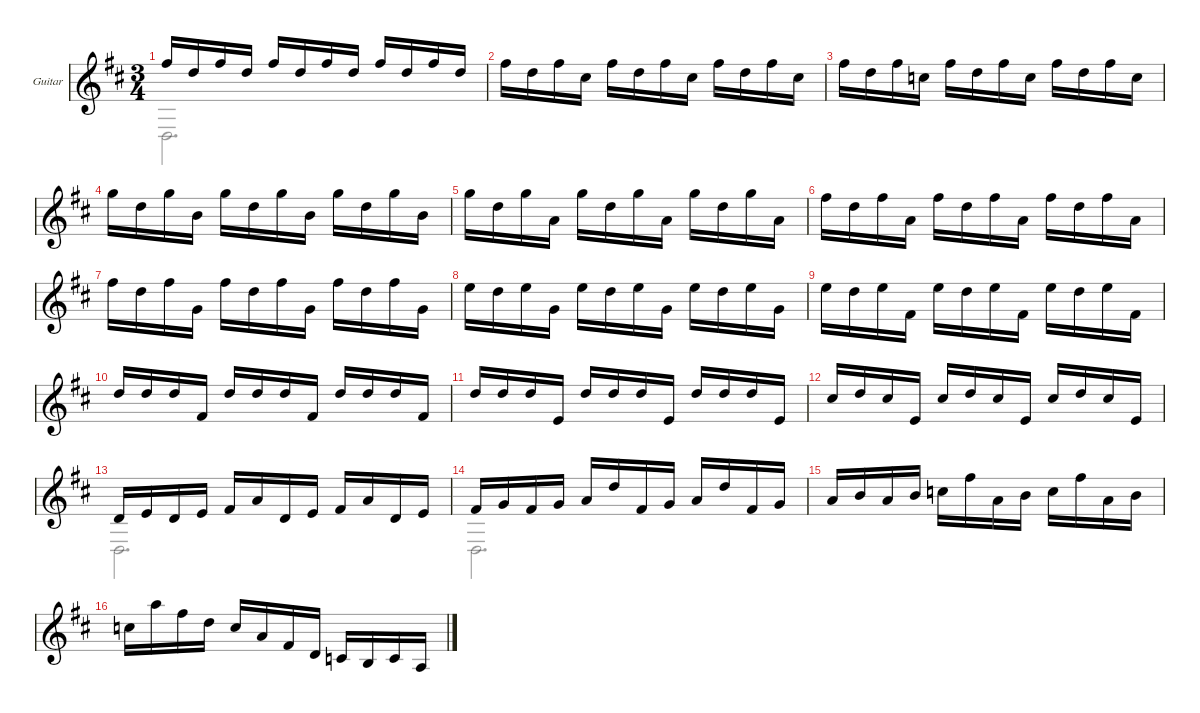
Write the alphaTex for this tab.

\hideDynamics
\bracketExtendMode nobrackets
\firstSystemTrackNameOrientation horizontal
\otherSystemsTrackNameOrientation horizontal
\track ("Guitar" "Guitar") {instrument acousticguitarnylon}
\staff {score}
\tuning (E5 A4 D4 G3)
\displaytranspose 0
\voice
\ts (3 4)
\tempo (90 hide)
\clef g2
\ks d
2.1{acc #}.16{dy ff beam Up} 5.2{acc forcenatural}.16{beam Up} 2.1{acc #}.16{beam Up} 5.2{acc forcenatural}.16{beam Up} 2.1{acc #}.16{beam Up} 5.2{acc forcenatural}.16{beam Up} 2.1{acc #}.16{beam Up} 5.2{acc forcenatural}.16{beam Up} 2.1{acc #}.16{beam Up} 5.2{acc forcenatural}.16{beam Up} 2.1{acc #}.16{beam Up} 5.2{acc forcenatural}.16{beam Up} |
2.1{acc #}.16{beam Down} 5.2{acc forcenatural}.16{beam Down} 2.1{acc #}.16{beam Down} 4.2{acc #}.16{beam Down} 2.1{acc #}.16{beam Down} 5.2{acc forcenatural}.16{beam Down} 2.1{acc #}.16{beam Down} 4.2{acc #}.16{beam Down} 2.1{acc #}.16{beam Down} 5.2{acc forcenatural}.16{beam Down} 2.1{acc #}.16{beam Down} 4.2{acc #}.16{beam Down} |
2.1{acc #}.16{beam Down} 5.2{acc forcenatural}.16{beam Down} 2.1{acc #}.16{beam Down} 3.2{acc forcenatural}.16{beam Down} 2.1{acc #}.16{beam Down} 5.2{acc forcenatural}.16{beam Down} 2.1{acc #}.16{beam Down} 3.2{acc forcenatural}.16{beam Down} 2.1{acc #}.16{beam Down} 5.2{acc forcenatural}.16{beam Down} 2.1{acc #}.16{beam Down} 3.2{acc forcenatural}.16{beam Down} |
3.1{acc forcenatural}.16{beam Down} 5.2{acc forcenatural}.16{beam Down} 3.1{acc forcenatural}.16{beam Down} 2.2{acc forcenatural}.16{beam Down} 3.1{acc forcenatural}.16{beam Down} 5.2{acc forcenatural}.16{beam Down} 3.1{acc forcenatural}.16{beam Down} 2.2{acc forcenatural}.16{beam Down} 3.1{acc forcenatural}.16{beam Down} 5.2{acc forcenatural}.16{beam Down} 3.1{acc forcenatural}.16{beam Down} 2.2{acc forcenatural}.16{beam Down} |
3.1{acc forcenatural}.16{beam Down} 5.2{acc forcenatural}.16{beam Down} 3.1{acc forcenatural}.16{beam Down} 7.3{acc forcenatural}.16{beam Down} 10.2{acc forcenatural}.16{beam Down} 12.3{acc forcenatural}.16{beam Down} 10.2{acc forcenatural}.16{beam Down} 7.3{acc forcenatural}.16{beam Down} 10.2{acc forcenatural}.16{beam Down} 12.3{acc forcenatural}.16{beam Down} 10.2{acc forcenatural}.16{beam Down} 7.3{acc forcenatural}.16{beam Down} |
9.2{acc #}.16{beam Down} 5.2{acc forcenatural}.16{beam Down} 2.1{acc #}.16{beam Down} 0.2{acc forcenatural}.16{beam Down} 2.1{acc #}.16{beam Down} 5.2{acc forcenatural}.16{beam Down} 2.1{acc #}.16{beam Down} 0.2{acc forcenatural}.16{beam Down} 2.1{acc #}.16{beam Down} 5.2{acc forcenatural}.16{beam Down} 2.1{acc #}.16{beam Down} 0.2{acc forcenatural}.16{beam Down} |
2.1{acc #}.16{beam Down} 5.2{acc forcenatural}.16{beam Down} 9.2{acc #}.16{beam Down} 12.4{acc forcenatural}.16{beam Down} 9.2{acc #}.16{beam Down} 5.2{acc forcenatural}.16{beam Down} 9.2{acc #}.16{beam Down} 12.4{acc forcenatural}.16{beam Down} 9.2{acc #}.16{beam Down} 5.2{acc forcenatural}.16{beam Down} 2.1{acc #}.16{beam Down} 5.3{acc forcenatural}.16{beam Down} |
7.2{acc forcenatural}.16{beam Down} 5.2{acc forcenatural}.16{beam Down} 7.2{acc forcenatural}.16{beam Down} 5.3{acc forcenatural}.16{beam Down} 7.2{acc forcenatural}.16{beam Down} 5.2{acc forcenatural}.16{beam Down} 7.2{acc forcenatural}.16{beam Down} 5.3{acc forcenatural}.16{beam Down} 7.2{acc forcenatural}.16{beam Down} 5.2{acc forcenatural}.16{beam Down} 7.2{acc forcenatural}.16{beam Down} 5.3{acc forcenatural}.16{beam Down} |
7.2{acc forcenatural}.16{beam Down} 5.2{acc forcenatural}.16{beam Down} 7.2{acc forcenatural}.16{beam Down} 4.3{acc #}.16{beam Down} 7.2{acc forcenatural}.16{beam Down} 5.2{acc forcenatural}.16{beam Down} 7.2{acc forcenatural}.16{beam Down} 4.3{acc #}.16{beam Down} 7.2{acc forcenatural}.16{beam Down} 5.2{acc forcenatural}.16{beam Down} 7.2{acc forcenatural}.16{beam Down} 4.3{acc #}.16{beam Down} |
5.2{acc forcenatural}.16{beam Up} 5.2{acc forcenatural}.16{dy f beam Up} 5.2{acc forcenatural}.16{dy ff beam Up} 4.3{acc #}.16{beam Up} 5.2{acc forcenatural}.16{beam Up} 5.2{acc forcenatural}.16{dy f beam Up} 5.2{acc forcenatural}.16{dy ff beam Up} 4.3{acc #}.16{beam Up} 5.2{acc forcenatural}.16{beam Up} 5.2{acc forcenatural}.16{dy f beam Up} 5.2{acc forcenatural}.16{dy ff beam Up} 4.3{acc #}.16{beam Up} |
5.2{acc forcenatural}.16{beam Up} 5.2{acc forcenatural}.16{dy f beam Up} 5.2{acc forcenatural}.16{dy ff beam Up} 2.3{acc forcenatural}.16{beam Up} 5.2{acc forcenatural}.16{beam Up} 5.2{acc forcenatural}.16{dy f beam Up} 5.2{acc forcenatural}.16{dy ff beam Up} 2.3{acc forcenatural}.16{beam Up} 5.2{acc forcenatural}.16{beam Up} 5.2{acc forcenatural}.16{dy f beam Up} 5.2{acc forcenatural}.16{dy ff beam Up} 2.3{acc forcenatural}.16{beam Up} |
4.2{acc #}.16{beam Up} 5.2{acc forcenatural}.16{beam Up} 4.2{acc #}.16{beam Up} 2.3{acc forcenatural}.16{beam Up} 4.2{acc #}.16{beam Up} 5.2{acc forcenatural}.16{beam Up} 4.2{acc #}.16{beam Up} 2.3{acc forcenatural}.16{beam Up} 4.2{acc #}.16{beam Up} 5.2{acc forcenatural}.16{beam Up} 4.2{acc #}.16{beam Up} 2.3{acc forcenatural}.16{beam Up} |
0.3{acc forcenatural}.16{beam Up} 2.3{acc forcenatural}.16{beam Up} 0.3{acc forcenatural}.16{beam Up} 2.3{acc forcenatural}.16{beam Up} 4.3{acc #}.16{beam Up} 0.2{acc forcenatural}.16{beam Up} 0.3{acc forcenatural}.16{beam Up} 2.3{acc forcenatural}.16{beam Up} 4.3{acc #}.16{beam Up} 0.2{acc forcenatural}.16{beam Up} 0.3{acc forcenatural}.16{beam Up} 2.3{acc forcenatural}.16{beam Up} |
4.3{acc #}.16{beam Up} 5.3{acc forcenatural}.16{beam Up} 4.3{acc #}.16{beam Up} 5.3{acc forcenatural}.16{beam Up} 7.3{acc forcenatural}.16{beam Up} 5.2{acc forcenatural}.16{beam Up} 4.3{acc #}.16{beam Up} 5.3{acc forcenatural}.16{beam Up} 7.3{acc forcenatural}.16{beam Up} 5.2{acc forcenatural}.16{beam Up} 4.3{acc #}.16{beam Up} 5.3{acc forcenatural}.16{beam Up} |
0.2{acc forcenatural}.16{beam Up} 2.2{acc forcenatural}.16{beam Up} 0.2{acc forcenatural}.16{beam Up} 2.2{acc forcenatural}.16{beam Up} 3.2{acc forcenatural}.16{beam Down} 2.1{acc #}.16{beam Down} 0.2{acc forcenatural}.16{beam Down} 2.2{acc forcenatural}.16{beam Down} 3.2{acc forcenatural}.16{beam Down} 2.1{acc #}.16{beam Down} 0.2{acc forcenatural}.16{beam Down} 2.2{acc forcenatural}.16{beam Down} |
3.2{acc forcenatural}.16{beam Down} 5.1{acc forcenatural}.16{beam Down} 2.1{acc #}.16{beam Down} 5.2{acc forcenatural}.16{beam Down} 3.2{acc forcenatural}.16{beam Up} 0.2{acc forcenatural}.16{beam Up} 4.3{acc #}.16{beam Up} 7.4{acc forcenatural}.16{beam Up} 5.4{acc forcenatural}.16{beam Up} 4.4{acc forcenatural}.16{beam Up} 5.4{acc forcenatural}.16{beam Up} 2.4{acc forcenatural}.16{beam Up}
\voice
\clef g2
\ottava regular
\simile none
\ks d
-26.1{acc forcenatural}.2{d dy mf beam Down} |
|
|
|
|
|
|
|
|
|
|
|
-26.1{acc forcenatural}.2{d beam Down} |
-26.1{acc forcenatural}.2{d beam Down} |
|
